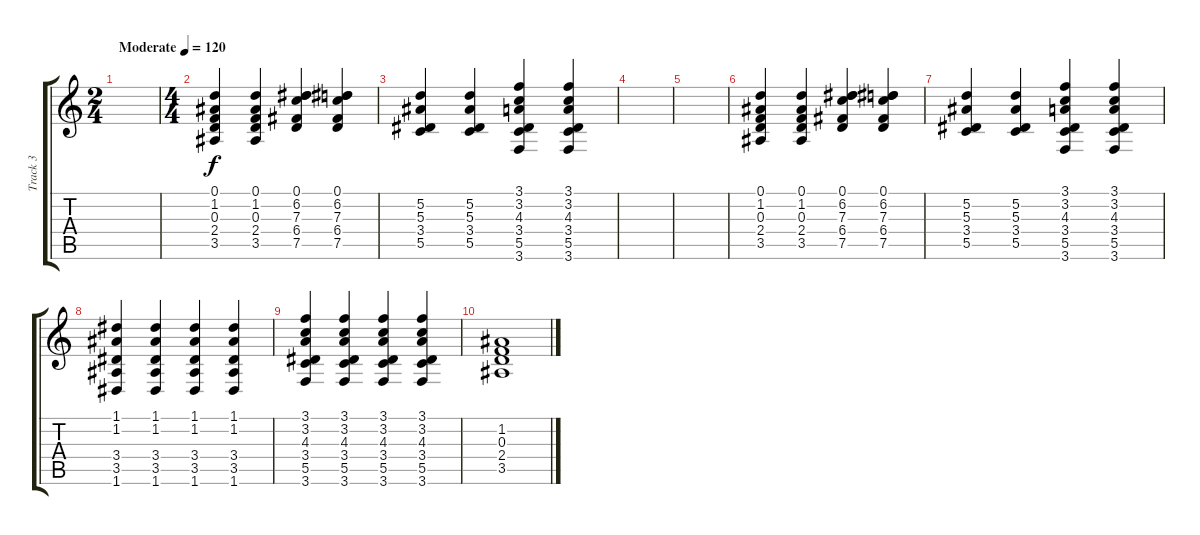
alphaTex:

\track ("Track 3" "Track 3") {mute instrument acousticguitarsteel}
\staff {score tabs}
\tuning (D4 A3 F3 C3 G2 D2) {hide}
\ts (2 4)
\tempo (120 "Moderate")
\clef g2
\ks c
|
\ts (4 4)
(0.1 1.2 0.3 2.4 3.5).4 (0.1 1.2 0.3 2.4 3.5).4 (0.1 6.2 7.3 6.4 7.5).4 (0.1 6.2 7.3 6.4 7.5).4 |
(5.2 5.3 3.4 5.5).4 (5.2 5.3 3.4 5.5).4 (3.1 3.2 4.3 3.4 5.5 3.6).4 (3.1 3.2 4.3 3.4 5.5 3.6).4 |
|
|
(0.1 1.2 0.3 2.4 3.5).4 (0.1 1.2 0.3 2.4 3.5).4 (0.1 6.2 7.3 6.4 7.5).4 (0.1 6.2 7.3 6.4 7.5).4 |
(5.2 5.3 3.4 5.5).4 (5.2 5.3 3.4 5.5).4 (3.1 3.2 4.3 3.4 5.5 3.6).4 (3.1 3.2 4.3 3.4 5.5 3.6).4 |
(1.1 1.2 3.4 3.5 1.6).4 (1.1 1.2 3.4 3.5 1.6).4 (1.1 1.2 3.4 3.5 1.6).4 (1.1 1.2 3.4 3.5 1.6).4 |
(3.1 3.2 4.3 3.4 5.5 3.6).4 (3.1 3.2 4.3 3.4 5.5 3.6).4 (3.1 3.2 4.3 3.4 5.5 3.6).4 (3.1 3.2 4.3 3.4 5.5 3.6).4 |
(1.2 0.3 2.4 3.5).1
